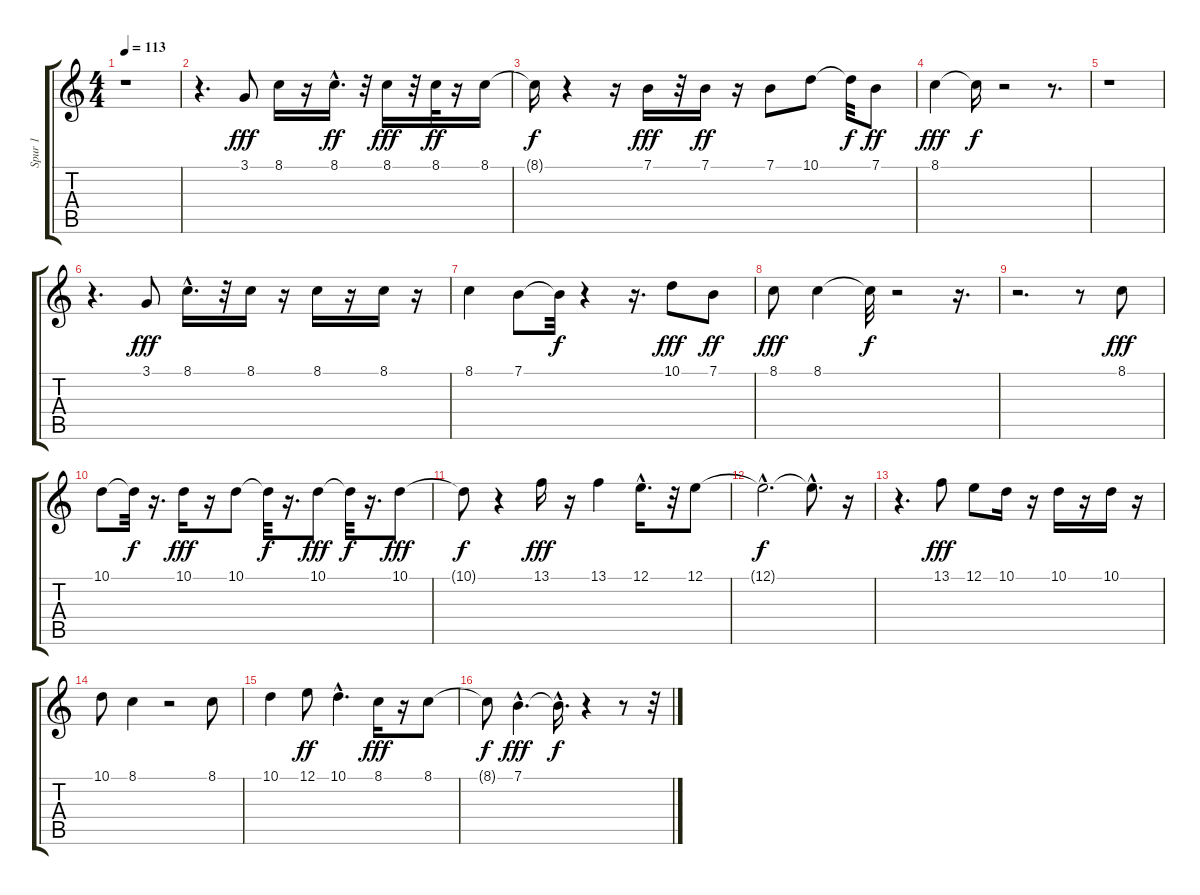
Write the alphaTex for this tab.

\track ("Spur 1" "Spur 1") {instrument piccolo}
\staff {score tabs}
\tuning (E4 B3 G3 D3 A2 E2) {hide}
\ts (4 4)
\tempo 113
\clef g2
\ks c
r.1{dy f} |
r.4{d} 3.1.8{dy fff} 8.1.16 r.16 8.1{hac}.16{d dy ff} r.32 8.1.16{dy fff} r.32 8.1.32{dy ff} r.16 8.1.16 |
8.1{t}.16{dy f} r.4 r.16 7.1.16{dy fff} r.32 7.1.16{dy ff} r.16 7.1.8 10.1.8 10.1{t}.32{dy f} 7.1.8{dy ff} |
8.1.4{dy fff} 8.1{t}.16{dy f} r.2 r.8{d} |
r.1 |
r.4{d} 3.1.8{dy fff} 8.1{hac}.16{d} r.32 8.1.16 r.16 8.1.16 r.16 8.1.16 r.16 |
8.1.4 7.1.8 7.1{t}.32{dy f} r.4 r.16{d} 10.1.8{dy fff} 7.1.8{dy ff} |
8.1.8{dy fff} 8.1.4 8.1{t}.32{dy f} r.2 r.16{d} |
r.2{d} r.8 8.1.8{dy fff} |
10.1.8 10.1{t}.32{dy f} r.16{d} 10.1.16{dy fff} r.16 10.1.8 10.1{t}.32{dy f} r.16{d} 10.1.8{dy fff} 10.1{t}.32{dy f} r.16{d} 10.1.8{dy fff} |
10.1{t}.8{dy f} r.4 13.1.16{dy fff} r.16 13.1.4 12.1{hac}.16{d} r.32 12.1.8 |
12.1{hac t}.2{d dy f} 12.1{hac t}.8{d} r.16 |
r.4{d} 13.1.8{dy fff} 12.1.8 10.1.16 r.16 10.1.16 r.16 10.1.16 r.16 |
10.1.8 8.1.4 r.2 8.1.8 |
10.1.4 12.1.8{dy ff} 10.1{hac}.4{d} 8.1.16{dy fff} r.16 8.1.8 |
8.1{t}.8{dy f} 7.1{hac}.4{d dy fff} 7.1{hac t}.16{d dy f} r.4 r.8 r.32
